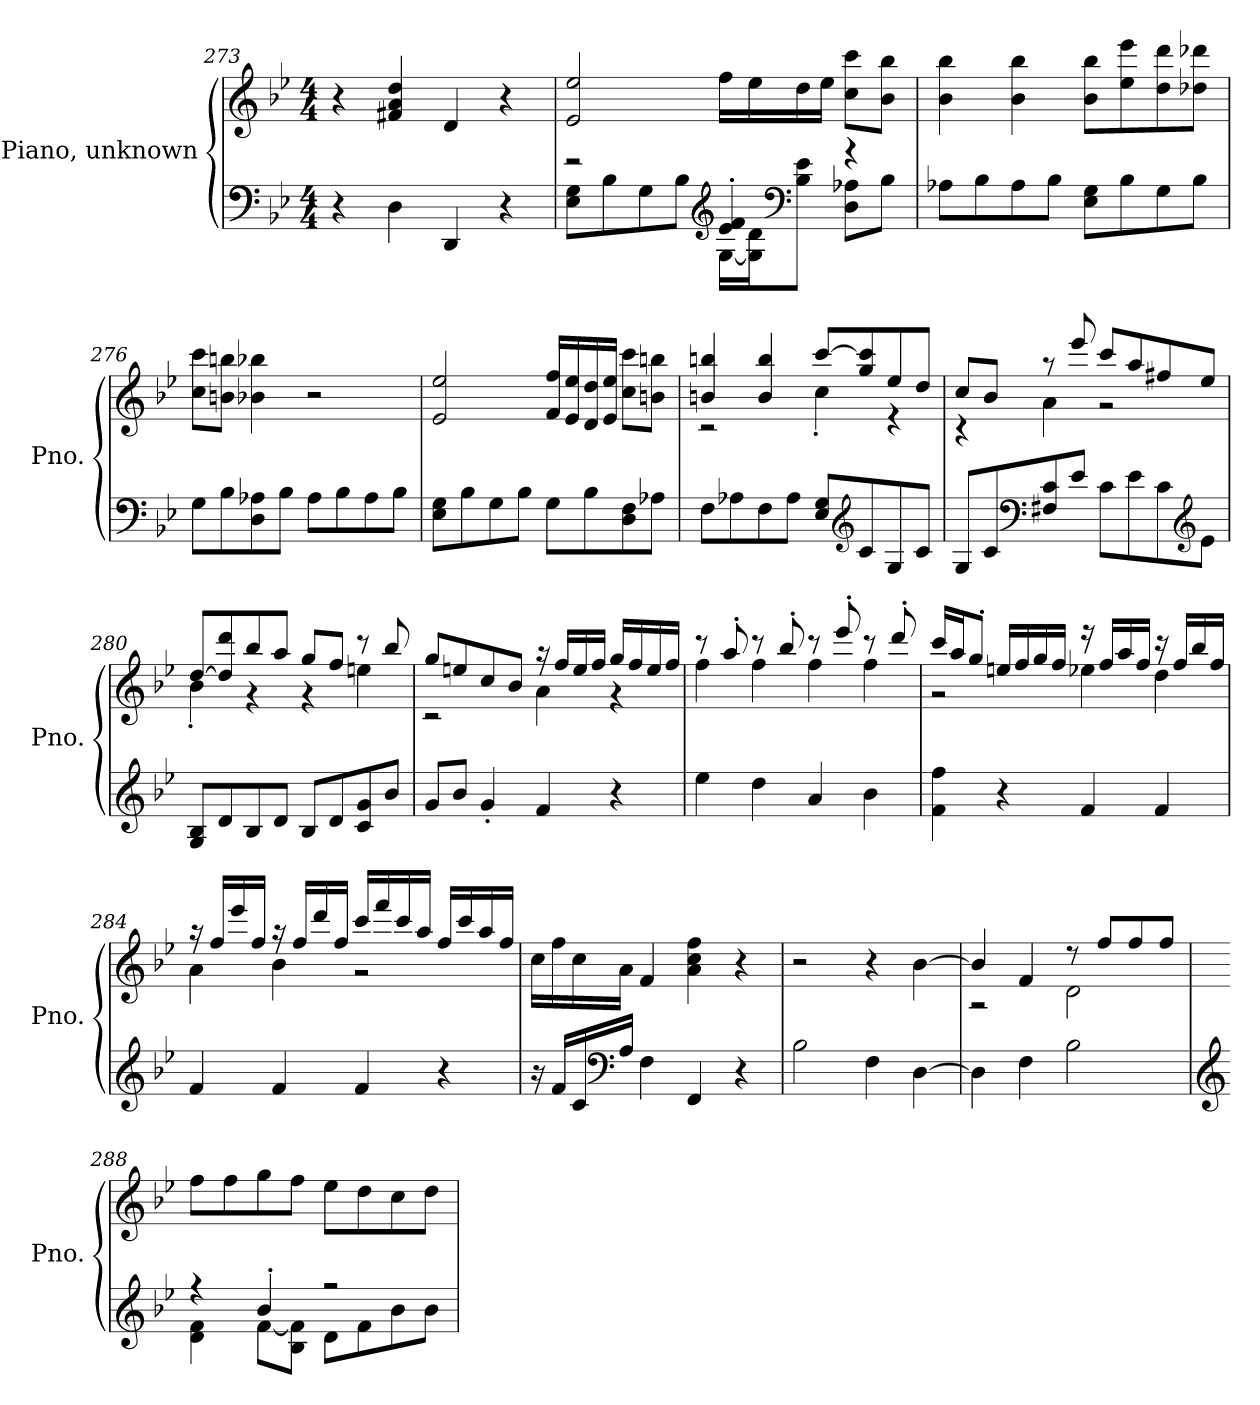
**kern	**kern
*part1	*part1
*staff2	*staff1
*I"Piano, unknown	*
*I'Pno.	*
*clefF4	*clefG2
*k[b-e-]	*k[b-e-]
*M4/4	*M4/4
=273	=273
4r	4r
4D\	4f#X/ 4a/ 4dd/
4DD/	4d/
4r	4r
!!LO:LB:g=z
=274	=274
*^	*
2r	8E-\ 8G\L	2e-/ 2ee-/
.	8B-\	.
.	8G\	.
.	8B-\J	.
*clefG2	*	*
4e-/' 4f/'	[16G\LL	16ff\LL
.	16G\] 16d\J	16ee-\
*clefF4	*	*
.	8B-\ 8e-\J	16dd\
.	.	16ee-\JJ
4r	8D\ 8A-X\L	8cc\ 8ccc\L
.	8B-\J	8b-\ 8bb-\J
*v	*v	*
=275	=275
8A-X\L	4b-\ 4bb-\
8B-\	.
8A-\	4b-\ 4bb-\
8B-\J	.
8E-\ 8G\L	8b-\ 8bb-\L
8B-\	8ee-\ 8eee-\
8G\	8dd\ 8ddd\
8B-\J	8dd-X\ 8ddd-X\J
=276	=276
8G\L	8cc\ 8ccc\L
8B-\	8bn\ 8bbn\J
8D\ 8A-X\	4b-X\ 4bb-X\
8B-\J	.
8A-\L	2r
8B-\	.
8A-\	.
8B-\J	.
!!LO:LB:g=z
=277	=277
8E-\ 8G\L	2e-/ 2ee-/
8B-\	.
8G\	.
8B-\J	.
8G\L	16f/ 16ff/LL
.	16e-/ 16ee-/
8B-\	16d/ 16dd/
.	16e-/ 16ee-/JJ
8D\ 8F\	8cc\ 8ccc\L
8A-X\J	8bn\ 8bbn\J
=278	=278
*	*^
8F\L	4bn/ 4bbn/	2r
8A-X\	.	.
8F\	4b/ 4bb/	.
8A-\J	.	.
8E-/ 8G/L	[8ccc/L	4cc'\
*clefG2	*	*
8c/	8gg/ 8ccc/]	.
8G/	8ee-/	4r
8c/J	8dd/J	.
=279	=279	=279
8G/L	8cc/L	4r
8c/	8b-/J	.
*clefF4	*	*
8F#X/ 8c/	8r	4a\
8e-/J	8eee-/	.
8c\L	8ccc/L	2r
8e-\	8aa/	.
8c\	8ff#X/	.
*clefG2	*	*
8e-\J	8ee-/J	.
!!LO:PB:g=z	!!
=280	=280	=280
8G/ 8B-/L	[8dd/L	4b-'\
8d/	8dd/] 8ddd/	.
8B-/	8bb-/	4r
8d/J	8aa/J	.
8B-/L	8gg/L	4r
8d/	8ff/J	.
8c/ 8g/	8r	4een\
8b-/J	8bb-/	.
=281	=281	=281
8g/L	8gg/L	2r
8b-/J	8een/	.
4g'/	8cc/	.
.	8b-/J	.
4f/	16r	4a\
.	16ff/LL	.
.	16ee/	.
.	16ff/JJ	.
4r	16gg/LL	4r
.	16ff/	.
.	16ee/	.
.	16ff/JJ	.
=282	=282	=282
4ee-\	8r	4ff\
.	8aa'/	.
4dd\	8r	4ff\
.	8bb-'/	.
4a/	8r	4ff\
.	8eee-'/	.
4b-\	8r	4ff\
.	8ddd'/	.
!!LO:LB:g=z	!!
=283	=283	=283
4f\ 4ff\	16ccc/LL	2r
.	16aa/J	.
.	8gg'/J	.
4r	16een/LL	.
.	16ff/	.
.	16gg/	.
.	16ff/JJ	.
4f/	16r	4ee-X\
.	16ff/LL	.
.	16aa/	.
.	16ff/JJ	.
4f/	16r	4dd\
.	16ff/LL	.
.	16bb-/	.
.	16ff/JJ	.
=284	=284	=284
4f/	16r	4a\
.	16ff/LL	.
.	16eee-/	.
.	16ff/JJ	.
4f/	16r	4b-\
.	16ff/LL	.
.	16ddd/	.
.	16ff/JJ	.
4f/	16ccc/LL	2r
.	16fff/	.
.	16ccc/	.
.	16aa/JJ	.
4r	16ff/LL	.
.	16ccc/	.
.	16aa/	.
.	16ff/JJ	.
*	*v	*v
=285	=285
16r	16cc\LL
16f/LL	16ff\
16c/	16cc\
*clefF4	*
16A/JJ	16a\JJ
4F\	4f/
4FF/	4a\ 4cc\ 4ff\
4r	4r
!!LO:LB:g=z
=286	=286
2B-\	2r
4F\	4r
[4D\	[4b-\
=287	=287
*	*^
4D\]	4b-/]	2r
4F\	4f/	.
2B-\	8r	2d\
.	8ff/L	.
.	8ff/	.
.	8ff/J	.
*	*v	*v
=288	=288
*clefG2	*
*^	*
4r	4d\ 4f\	8ff\L
.	.	8ff\
4b-'/	[8f\L	8gg\
.	8B-\ 8f\]J	8ff\J
2r	8d\L	8ee-\L
.	8f\	8dd\
.	8b-\	8cc\
.	8b-\J	8dd\J
*v	*v	*
=	=
*-	*-
